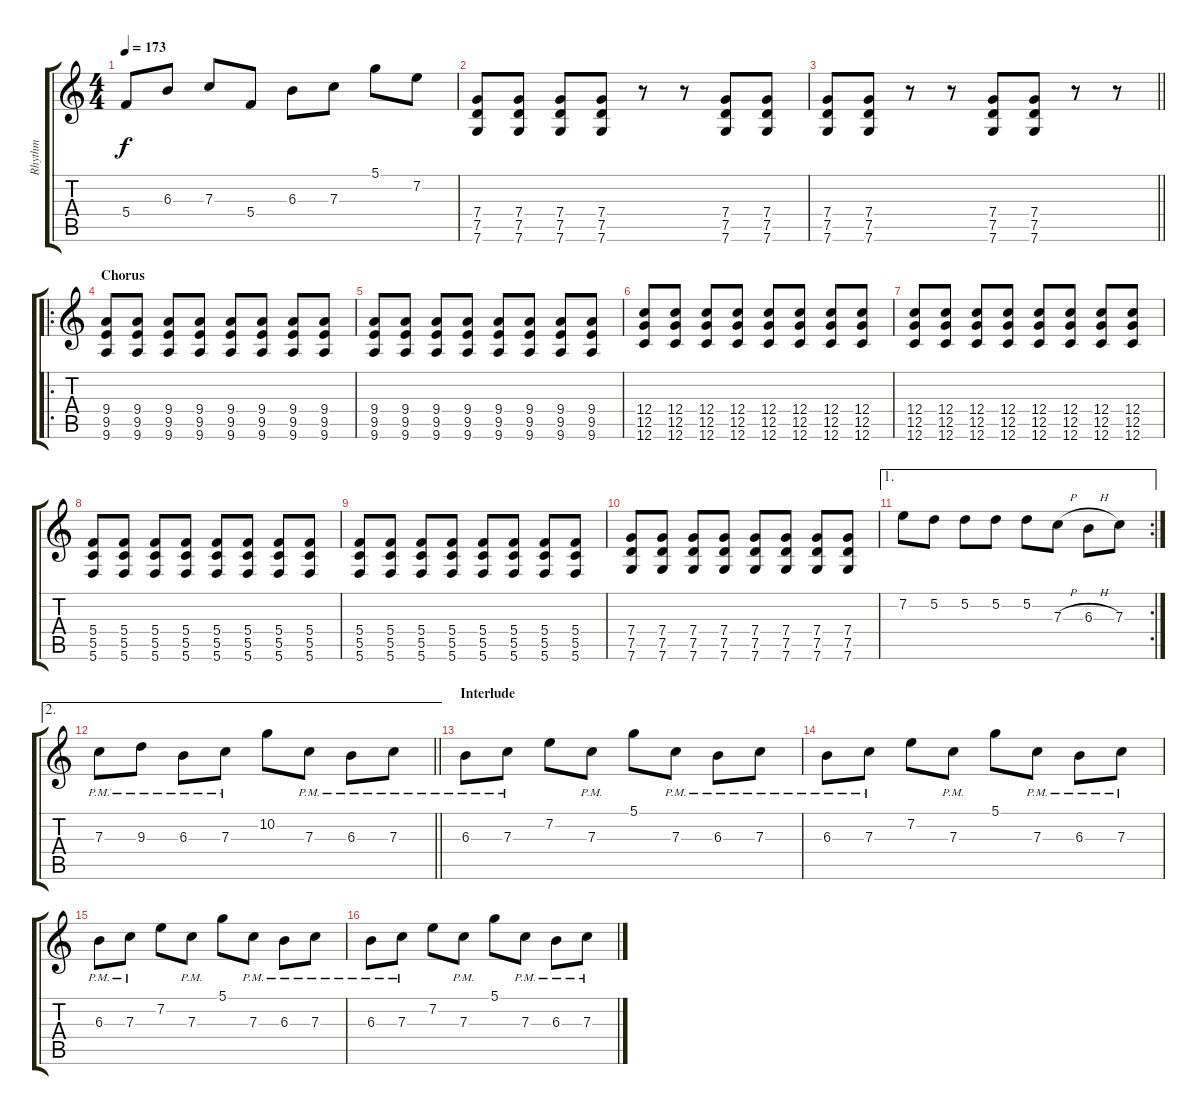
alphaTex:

\track ("Rhythm" "Rhythm") {instrument distortionguitar}
\staff {score tabs}
\tuning (D4 A3 F3 C3 G2 C2) {hide}
\ts (4 4)
\tempo 173
\clef g2
\ks c
5.4.8{dy f} 6.3.8 7.3.8 5.4.8 6.3.8 7.3.8 5.1.8 7.2.8 |
(7.4 7.5 7.6).8 (7.4 7.5 7.6).8 (7.4 7.5 7.6).8 (7.4 7.5 7.6).8 r.8 r.8 (7.4 7.5 7.6).8 (7.4 7.5 7.6).8 |
\barLineRight lightlight
(7.4 7.5 7.6).8 (7.4 7.5 7.6).8 r.8 r.8 (7.4 7.5 7.6).8 (7.4 7.5 7.6).8 r.8 r.8 |
\ro
\section ("" "Chorus")
(9.4 9.5 9.6).8 (9.4 9.5 9.6).8 (9.4 9.5 9.6).8 (9.4 9.5 9.6).8 (9.4 9.5 9.6).8 (9.4 9.5 9.6).8 (9.4 9.5 9.6).8 (9.4 9.5 9.6).8 |
(9.4 9.5 9.6).8 (9.4 9.5 9.6).8 (9.4 9.5 9.6).8 (9.4 9.5 9.6).8 (9.4 9.5 9.6).8 (9.4 9.5 9.6).8 (9.4 9.5 9.6).8 (9.4 9.5 9.6).8 |
(12.4 12.5 12.6).8 (12.4 12.5 12.6).8 (12.4 12.5 12.6).8 (12.4 12.5 12.6).8 (12.4 12.5 12.6).8 (12.4 12.5 12.6).8 (12.4 12.5 12.6).8 (12.4 12.5 12.6).8 |
(12.4 12.5 12.6).8 (12.4 12.5 12.6).8 (12.4 12.5 12.6).8 (12.4 12.5 12.6).8 (12.4 12.5 12.6).8 (12.4 12.5 12.6).8 (12.4 12.5 12.6).8 (12.4 12.5 12.6).8 |
(5.4 5.5 5.6).8 (5.4 5.5 5.6).8 (5.4 5.5 5.6).8 (5.4 5.5 5.6).8 (5.4 5.5 5.6).8 (5.4 5.5 5.6).8 (5.4 5.5 5.6).8 (5.4 5.5 5.6).8 |
(5.4 5.5 5.6).8 (5.4 5.5 5.6).8 (5.4 5.5 5.6).8 (5.4 5.5 5.6).8 (5.4 5.5 5.6).8 (5.4 5.5 5.6).8 (5.4 5.5 5.6).8 (5.4 5.5 5.6).8 |
(7.4 7.5 7.6).8 (7.4 7.5 7.6).8 (7.4 7.5 7.6).8 (7.4 7.5 7.6).8 (7.4 7.5 7.6).8 (7.4 7.5 7.6).8 (7.4 7.5 7.6).8 (7.4 7.5 7.6).8 |
\ae 1
\rc 2
7.2.8 5.2.8 5.2.8 5.2.8 5.2.8 7.3{h}.8 6.3{h}.8 7.3.8 |
\ae 2
\barLineRight lightlight
7.3{pm}.8 9.3{pm}.8 6.3{pm}.8 7.3{pm}.8 10.2.8 7.3{pm}.8 6.3{pm}.8 7.3{pm}.8 |
\section ("" "Interlude")
6.3{pm}.8 7.3{pm}.8 7.2.8 7.3{pm}.8 5.1.8 7.3{pm}.8 6.3{pm}.8 7.3{pm}.8 |
6.3{pm}.8 7.3{pm}.8 7.2.8 7.3{pm}.8 5.1.8 7.3{pm}.8 6.3{pm}.8 7.3{pm}.8 |
6.3{pm}.8 7.3{pm}.8 7.2.8 7.3{pm}.8 5.1.8 7.3{pm}.8 6.3{pm}.8 7.3{pm}.8 |
6.3{pm}.8 7.3{pm}.8 7.2.8 7.3{pm}.8 5.1.8 7.3{pm}.8 6.3{pm}.8 7.3{pm}.8
